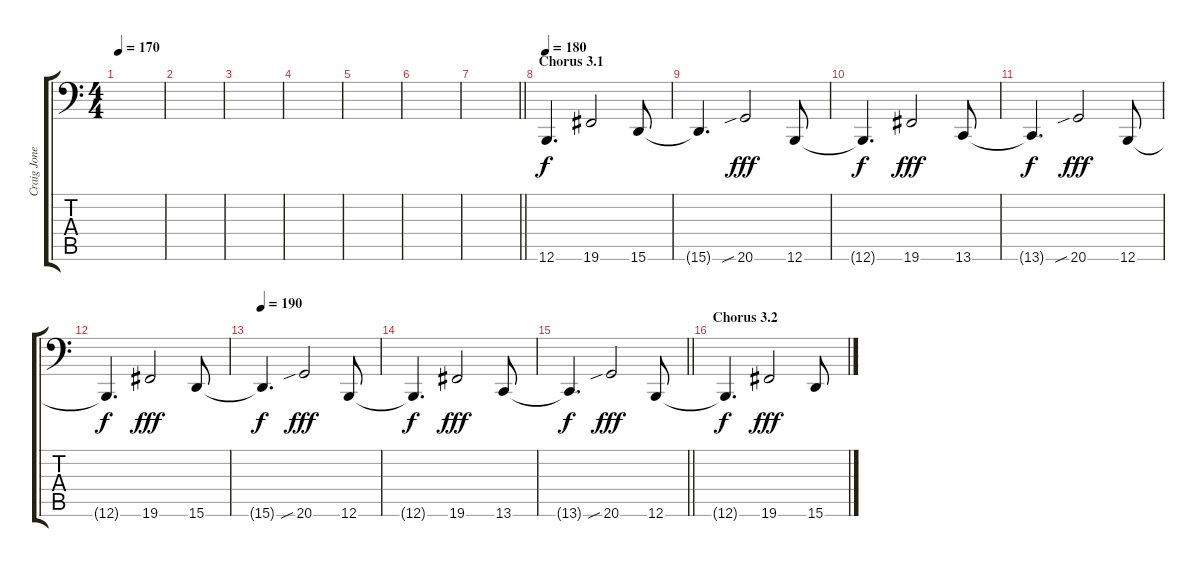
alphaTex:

\track ("Craig Jones" "Craig Jone") {instrument breathnoise}
\staff {score tabs}
\tuning (Db6 Ab3 E3 B2 Gb2 B0) {hide}
\ts (4 4)
\tempo 170
\clef f4
\ks c
|
|
|
|
|
|
\barLineRight lightlight
|
\section ("" "Chorus 3.1")
\tempo 180
12.6.4{d} 19.6.2 15.6.8 |
15.6{t}.4{d dy f} 20.6{sib}.2{dy fff} 12.6.8 |
12.6{t}.4{d dy f} 19.6.2{dy fff} 13.6.8 |
13.6{t}.4{d dy f} 20.6{sib}.2{dy fff} 12.6.8 |
12.6{t}.4{d dy f} 19.6.2{dy fff} 15.6.8 |
\tempo 190
15.6{t}.4{d dy f} 20.6{sib}.2{dy fff} 12.6.8 |
12.6{t}.4{d dy f} 19.6.2{dy fff} 13.6.8 |
\barLineRight lightlight
13.6{t}.4{d dy f} 20.6{sib}.2{dy fff} 12.6.8 |
\section ("" "Chorus 3.2")
12.6{t}.4{d dy f} 19.6.2{dy fff} 15.6.8
